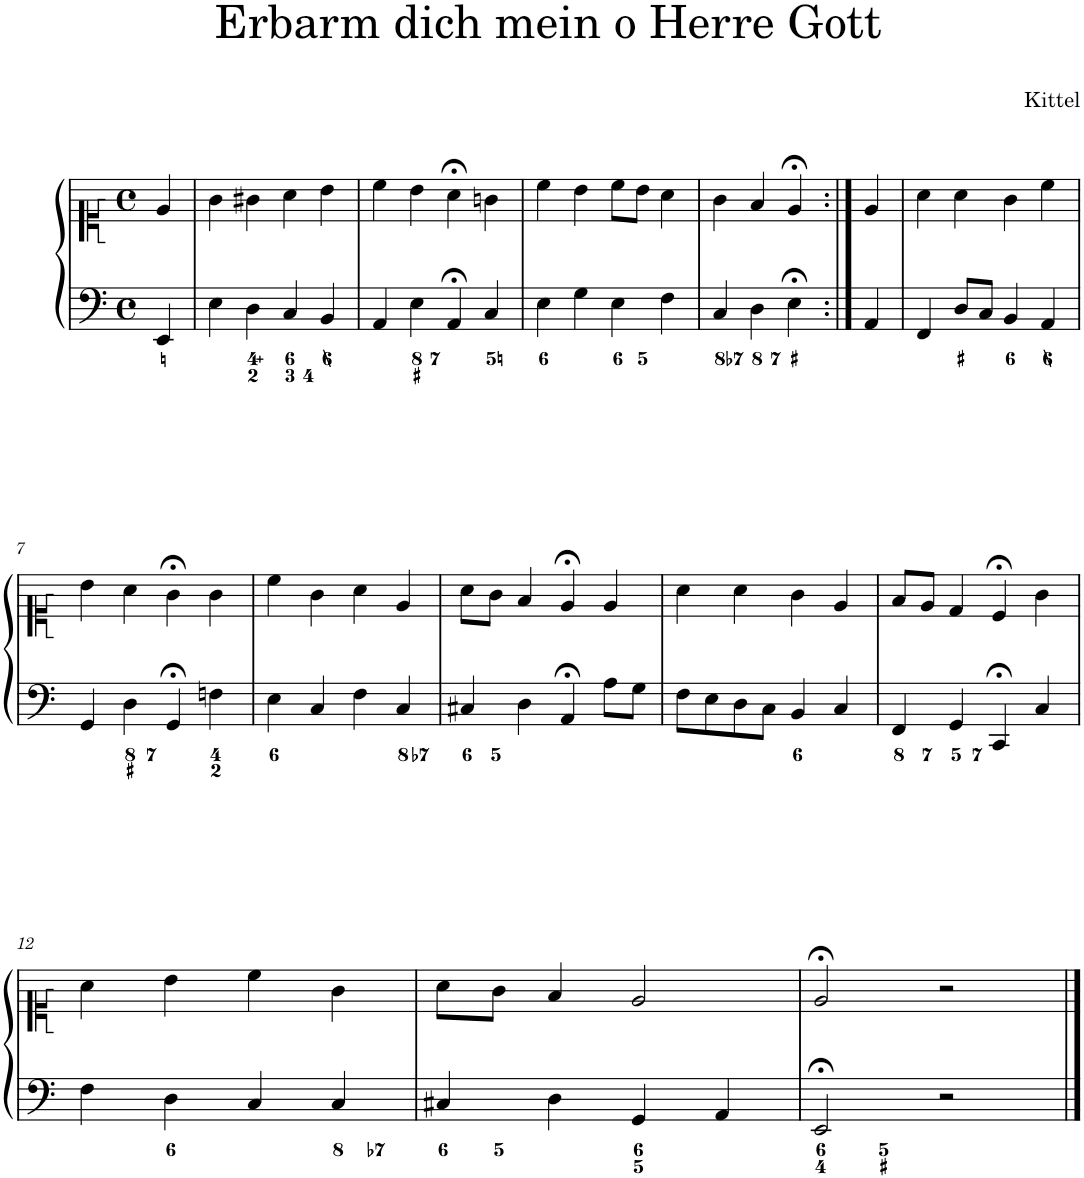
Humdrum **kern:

**kern	**kern
*part1	*part1
*staff2	*staff1
*I"Piano	*
*I'Pno.	*
*clefF4	*clefC1
*k[]	*k[]
*M4/4	*M4/4
*met(c)	*met(c)
=	=
4EE/	4e/
=1	=1
4E\	4g\
4D\	4g#X\
4C/	4a\
4BB/	4b\
=2	=2
4AA/	4cc\
4E\	4b\
4AA;</	4a;<\
4C/	4gn\
=3	=3
4E\	4cc\
4G\	4b\
4E\	8cc\L
.	8b\J
4F\	4a\
=4	=4
4C/	4g\
4D\	4f/
4E;<\	4e;</
=5:|!	=5:|!
4AA/	4e/
=6	=6
4FF/	4a\
8D/L	4a\
8C/J	.
4BB/	4g\
4AA/	4cc\
!!LO:LB:g=z
=7	=7
4GG/	4b\
4D\	4a\
4GG;</	4g;<\
4Fn\	4g\
=8	=8
4E\	4cc\
4C/	4g\
4F\	4a\
4C/	4e/
=9	=9
4C#X/	8a\L
.	8g\J
4D\	4f/
4AA;</	4e;</
8A\L	4e/
8G\J	.
=10	=10
8F\L	4a\
8E\	.
8D\	4a\
8C\J	.
4BB/	4g\
4C/	4e/
=11	=11
4FF/	8f/L
.	8e/J
4GG/	4d/
4CC;</	4c;</
4C/	4g\
!!LO:LB:g=z
=12	=12
4F\	4a\
4D\	4b\
4C/	4cc\
4C/	4g\
=13	=13
4C#X/	8a\L
.	8g\J
4D\	4f/
4GG/	2e/
4AA/	.
=14	=14
2EE;</	2e;</
2r	2r
==	==
*-	*-
